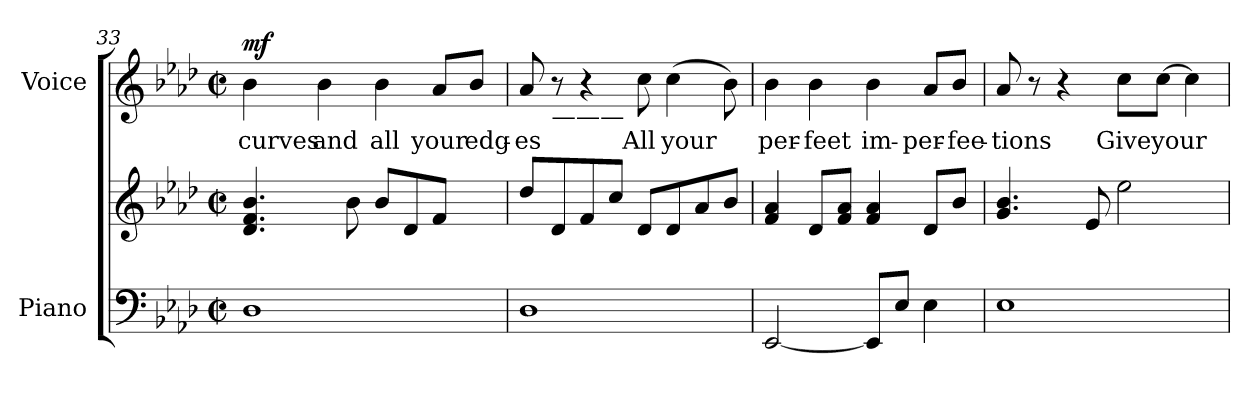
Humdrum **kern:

**kern	**kern	**kern	**text	**dynam
*part2	*part2	*part1	*part1	*part1
*staff3	*staff2	*staff1	*staff1	*staff1
*I"Piano	*	*I"Voice	*	*
*I'Pno	*	*I'V	*	*
!!LO:LB:g=z
*clefF4	*clefG2	*clefG2	*	*
*k[b-e-a-d-]	*k[b-e-a-d-]	*k[b-e-a-d-]	*	*
*M2/2	*M2/2	*M2/2	*	*
*met(c|)	*met(c|)	*met(c|)	*	*
=33	=33	=33	=33	=33
!	!	!	!LO:LY:b	!LO:DY:a
1D-	4.d-/ 4.f/ 4.b-/	4b-\	curves	mf
!	!	!	!LO:LY:b	!
.	.	4b-\	and	.
.	8b-\	.	.	.
!	!	!	!LO:LY:b	!
.	8b-/L	4b-\	all	.
.	8d-/	.	.	.
!	!	!	!LO:LY:b	!
.	8f/J	8a-/L	your	.
!	!	!	!LO:LY:b	!
.	8ryy	8b-/J	edg-	.
=34	=34	=34	=34	=34
!	!	!	!LO:LY:b	!
1D-	8dd-/L	8a-/	-es	.
!	!	!LO:TX:b:t=———	!	!
.	8d-/	8r	.	.
.	8f/	4r	.	.
.	8cc/J	.	.	.
!	!	!	!LO:LY:b	!
.	8d-/L	8cc\	All	.
!	!	!	!LO:LY:b	!
.	8d-/	(>4cc\	your	.
.	8a-/	.	.	.
.	8b-/J	8b-\)	.	.
=35	=35	=35	=35	=35
!	!	!	!LO:LY:b	!
[<2EE-/	4f/ 4a-/	4b-\	per-	.
!	!	!	!LO:LY:b	!
.	8d-/L	4b-\	-feet	.
.	8f/ 8a-/J	.	.	.
!	!	!	!LO:LY:b	!
8EE-/L]	4f/ 4a-/	4b-\	im-	.
8E-/J	.	.	.	.
!	!	!	!LO:LY:b	!
4E-\	8d-/L	8a-/L	-per-	.
!	!	!	!LO:LY:b	!
.	8b-/J	8b-/J	-fee-	.
=36	=36	=36	=36	=36
!	!	!	!LO:LY:b	!
1E-	4.g/ 4.b-/	8a-/	-tions	.
.	.	8r	.	.
.	.	4r	.	.
.	8e-/	.	.	.
!	!	!	!LO:LY:b	!
.	2ee-\	8cc\L	Give	.
!	!	!	!LO:LY:b	!
.	.	[>8cc\J	your	.
.	.	4cc\]	.	.
=	=	=	=	=
*-	*-	*-	*-	*-
